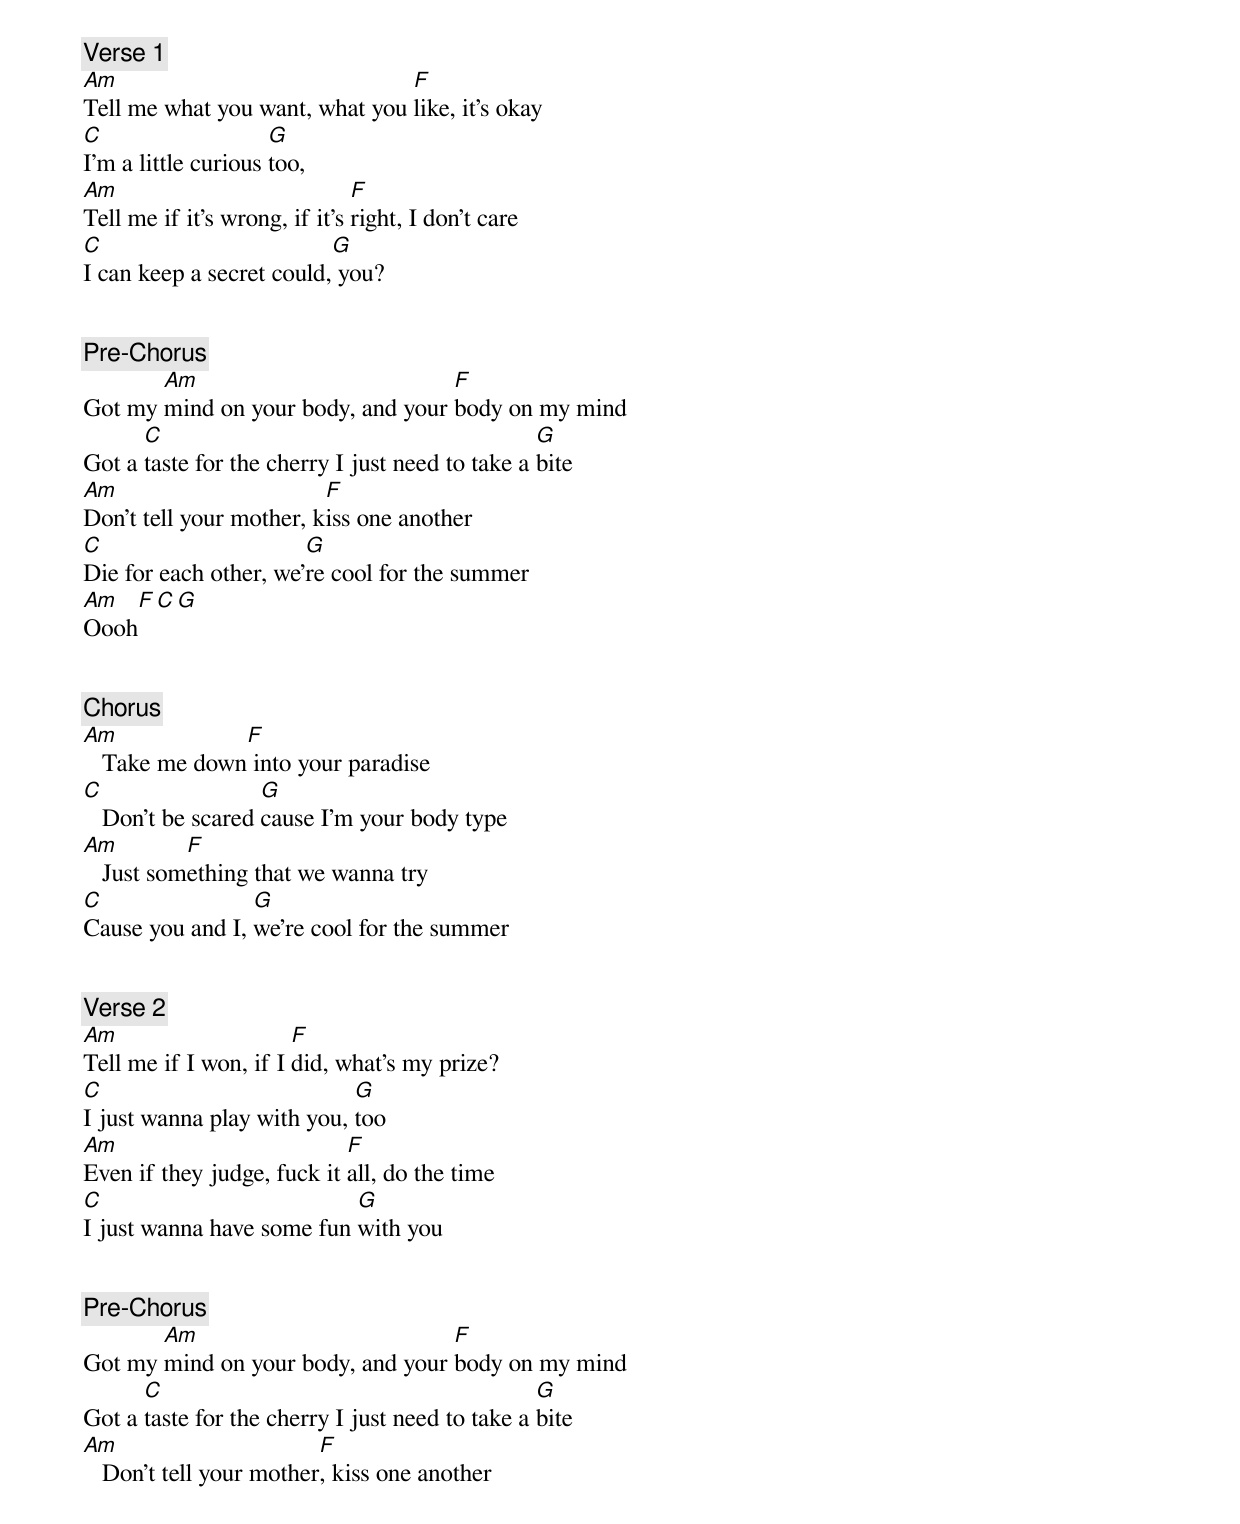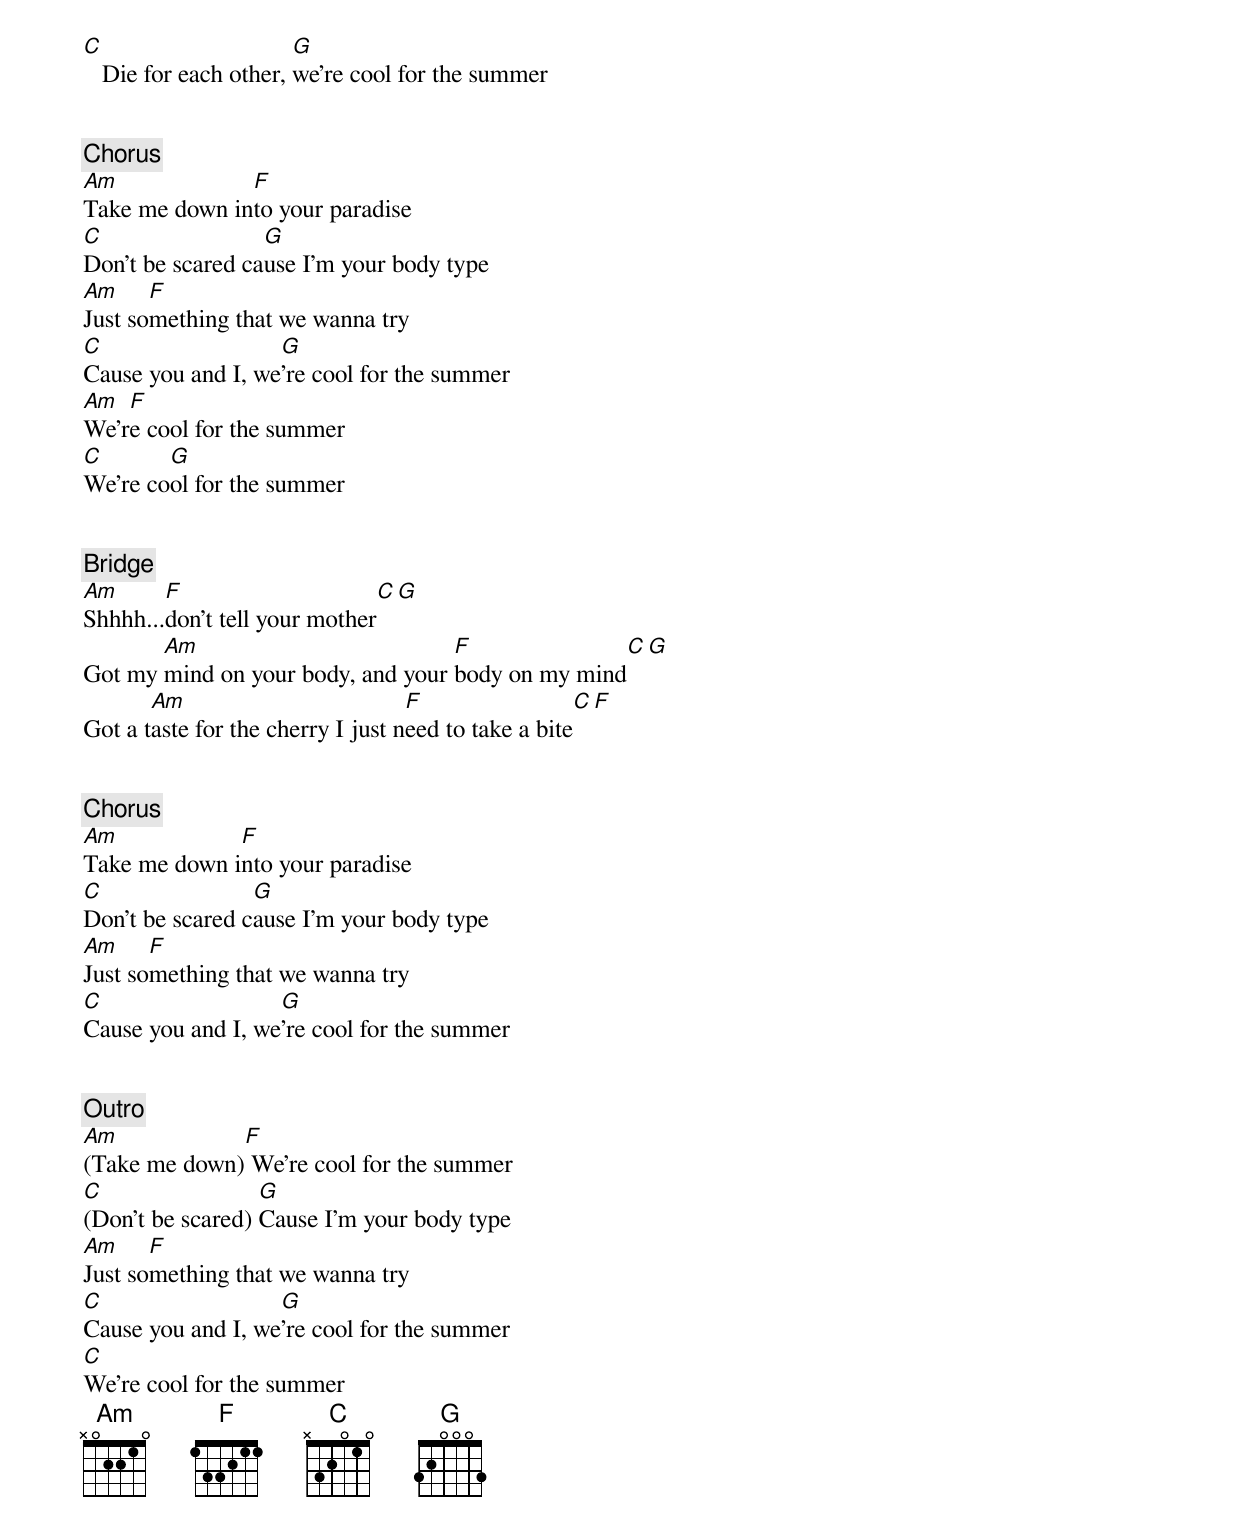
[Verse 1]
Am                              F
Tell me what you want, what you like, it's okay
C                    G
I'm a little curious too,
Am                             F
Tell me if it's wrong, if it's right, I don't care
C                         G
I can keep a secret could, you?


[Pre-Chorus]
       Am                          F
Got my mind on your body, and your body on my mind
      C                                          G
Got a taste for the cherry I just need to take a bite
Am                       F
Don't tell your mother, kiss one another
C                      G
Die for each other, we're cool for the summer
Am   F   C   G
Oooh


[Chorus]
Am             F
   Take me down into your paradise
C                  G
   Don't be scared cause I'm your body type
Am         F
   Just something that we wanna try
C                G
Cause you and I, we're cool for the summer


[Verse 2]
Am                     F
Tell me if I won, if I did, what's my prize?
C                           G
I just wanna play with you, too
Am                          F
Even if they judge, fuck it all, do the time
C                          G
I just wanna have some fun with you


[Pre-Chorus]
       Am                          F
Got my mind on your body, and your body on my mind
      C                                          G
Got a taste for the cherry I just need to take a bite
Am                       F
   Don't tell your mother, kiss one another
C                      G
   Die for each other, we're cool for the summer


[Chorus]
Am             F
Take me down into your paradise
C                 G
Don't be scared cause I'm your body type
Am     F
Just something that we wanna try
C                  G
Cause you and I, we're cool for the summer
Am  F
We're cool for the summer
C       G
We're cool for the summer


[Bridge]
Am      F                      C   G
Shhhh...don't tell your mother
       Am                          F              C   G
Got my mind on your body, and your body on my mind
       Am                          F                  C   F
Got a taste for the cherry I just need to take a bite


[Chorus]
Am            F
Take me down into your paradise
C                G
Don't be scared cause I'm your body type
Am     F
Just something that we wanna try
C                  G
Cause you and I, we're cool for the summer


[Outro]
Am            F
(Take me down) We're cool for the summer
C                 G
(Don't be scared) Cause I'm your body type
Am     F
Just something that we wanna try
C                  G
Cause you and I, we're cool for the summer
C
We're cool for the summer
